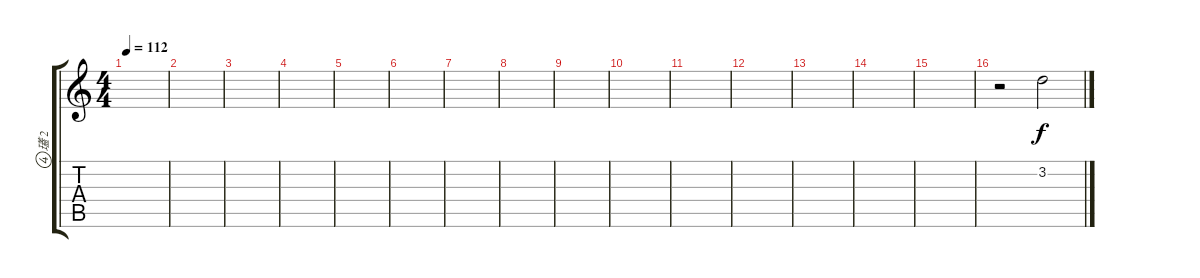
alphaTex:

\track ("瓂 2" "瓂 2") {instrument acousticguitarnylon}
\staff {score tabs}
\tuning (E4 B3 G3 D3 A2 E2) {hide}
\ts (4 4)
\tempo 112
\clef g2
\ks c
|
|
|
|
|
|
|
|
|
|
|
|
|
|
|
r.2{instrument baritonesax} 3.2{ss}.2
